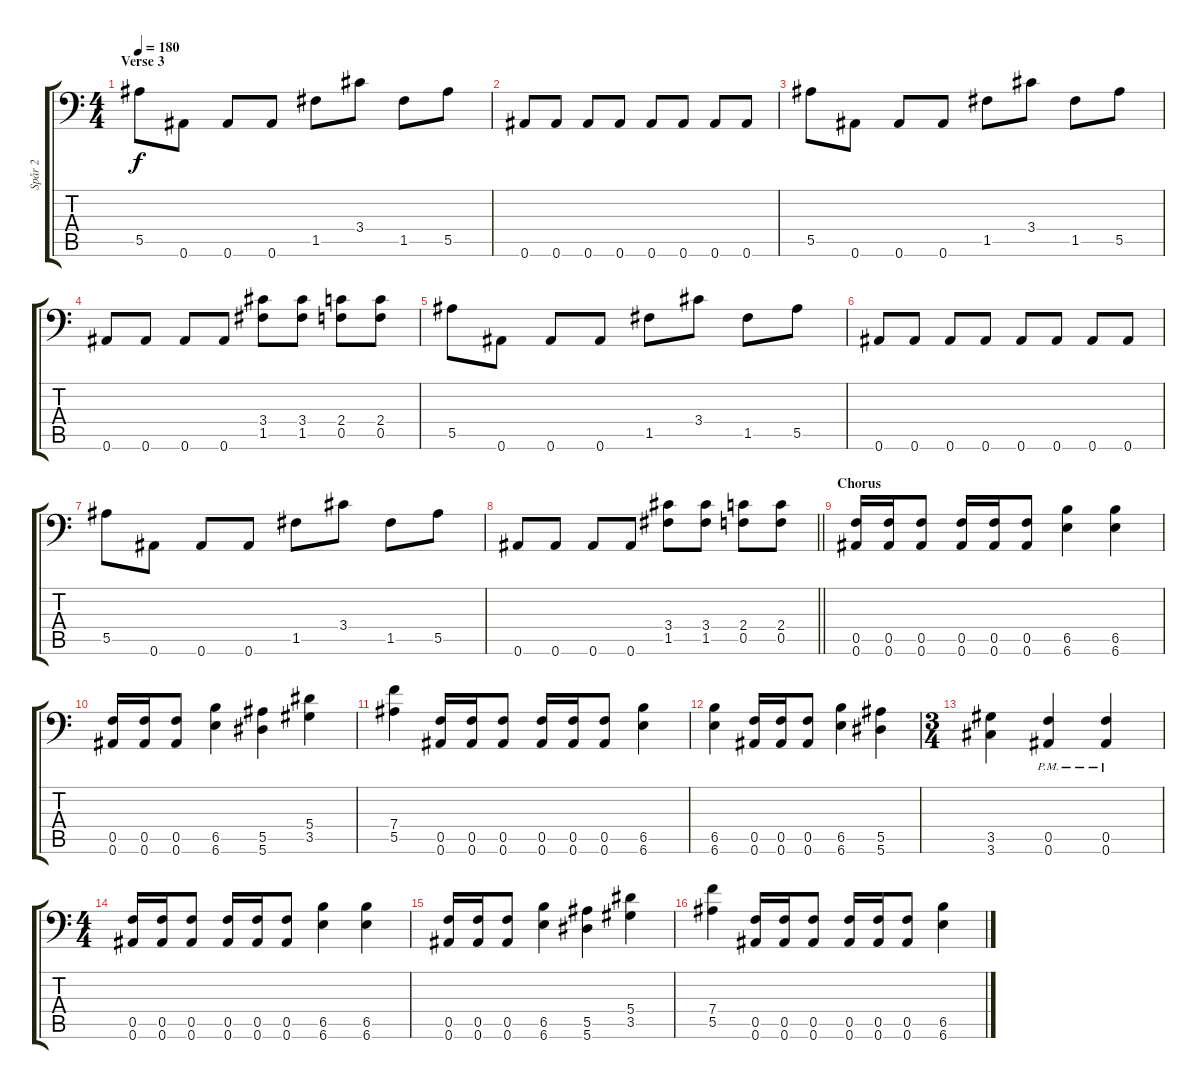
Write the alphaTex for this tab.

\track ("Spår 2" "Spår 2") {instrument distortionguitar}
\staff {score tabs}
\tuning (C4 G3 Eb3 Bb2 F2 Bb1) {hide}
\ts (4 4)
\section ("" "Verse 3")
\tempo 180
\clef f4
\ks c
5.5.8{dy f} 0.6.8 0.6.8 0.6.8 1.5.8 3.4.8 1.5.8 5.5.8 |
0.6.8 0.6.8 0.6.8 0.6.8 0.6.8 0.6.8 0.6.8 0.6.8 |
5.5.8 0.6.8 0.6.8 0.6.8 1.5.8 3.4.8 1.5.8 5.5.8 |
0.6.8 0.6.8 0.6.8 0.6.8 (3.4 1.5).8 (3.4 1.5).8 (2.4 0.5).8 (2.4 0.5).8 |
5.5.8 0.6.8 0.6.8 0.6.8 1.5.8 3.4.8 1.5.8 5.5.8 |
0.6.8 0.6.8 0.6.8 0.6.8 0.6.8 0.6.8 0.6.8 0.6.8 |
5.5.8 0.6.8 0.6.8 0.6.8 1.5.8 3.4.8 1.5.8 5.5.8 |
\barLineRight lightlight
0.6.8 0.6.8 0.6.8 0.6.8 (3.4 1.5).8 (3.4 1.5).8 (2.4 0.5).8 (2.4 0.5).8 |
\section ("" "Chorus")
(0.5 0.6).16 (0.5 0.6).16 (0.5 0.6).8 (0.5 0.6).16 (0.5 0.6).16 (0.5 0.6).8 (6.5 6.6).4 (6.5 6.6).4 |
(0.5 0.6).16 (0.5 0.6).16 (0.5 0.6).8 (6.5 6.6).4 (5.5 5.6).4 (5.4 3.5).4 |
(7.4 5.5).4 (0.5 0.6).16 (0.5 0.6).16 (0.5 0.6).8 (0.5 0.6).16 (0.5 0.6).16 (0.5 0.6).8 (6.5 6.6).4 |
(6.5 6.6).4 (0.5 0.6).16 (0.5 0.6).16 (0.5 0.6).8 (6.5 6.6).4 (5.5 5.6).4 |
\ts (3 4)
(3.5 3.6).4 (0.5{pm} 0.6{pm}).4 (0.5{pm} 0.6{pm}).4 |
\ts (4 4)
(0.5 0.6).16 (0.5 0.6).16 (0.5 0.6).8 (0.5 0.6).16 (0.5 0.6).16 (0.5 0.6).8 (6.5 6.6).4 (6.5 6.6).4 |
(0.5 0.6).16 (0.5 0.6).16 (0.5 0.6).8 (6.5 6.6).4 (5.5 5.6).4 (5.4 3.5).4 |
(7.4 5.5).4 (0.5 0.6).16 (0.5 0.6).16 (0.5 0.6).8 (0.5 0.6).16 (0.5 0.6).16 (0.5 0.6).8 (6.5 6.6).4
